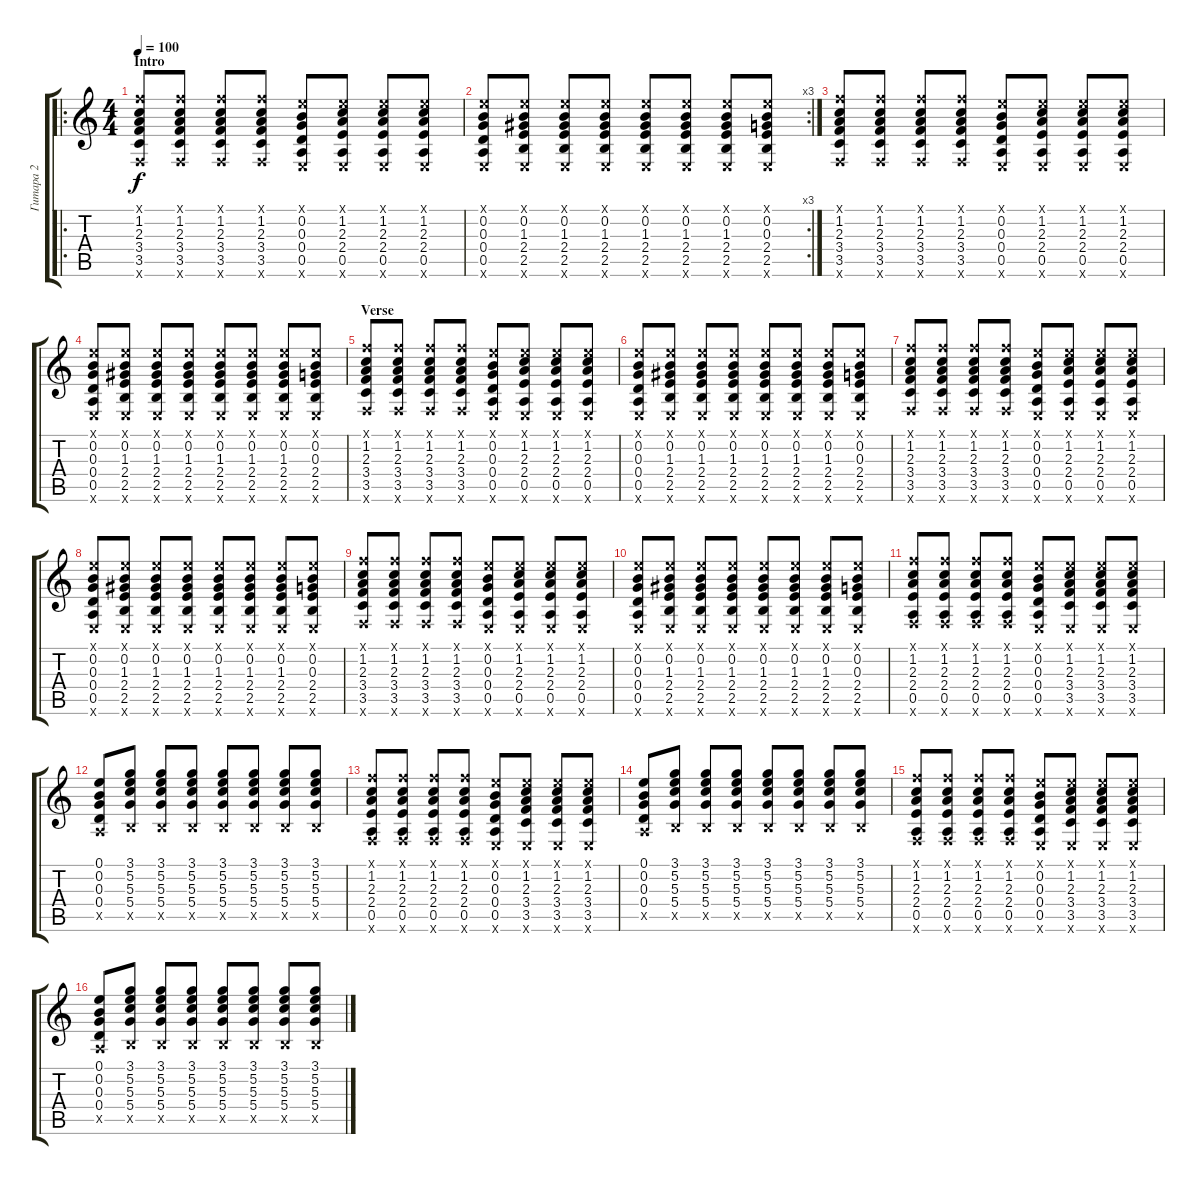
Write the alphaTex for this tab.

\track ("Гитара 2" "Гитара 2") {instrument distortionguitar}
\staff {score tabs}
\tuning (E4 B3 G3 D3 A2 E2) {hide}
\ro
\ts (4 4)
\section ("" "Intro")
\tempo 100
\clef g2
\ks c
(1.1{x} 1.2 2.3 3.4 3.5 1.6{x}).8{dy f instrument distortionguitar} (1.1{x} 1.2 2.3 3.4 3.5 1.6{x}).8 (1.1{x} 1.2 2.3 3.4 3.5 1.6{x}).8 (1.1{x} 1.2 2.3 3.4 3.5 1.6{x}).8 (0.1{x} 0.2 0.3 0.4 0.5 0.6{x}).8 (0.1{x} 1.2 2.3 2.4 0.5 0.6{x}).8 (0.1{x} 1.2 2.3 2.4 0.5 0.6{x}).8 (0.1{x} 1.2 2.3 2.4 0.5 0.6{x}).8 |
\rc 3
(0.1{x} 0.2 0.3 0.4 0.5 0.6{x}).8 (0.1{x} 0.2 1.3 2.4 2.5 0.6{x}).8 (0.1{x} 0.2 1.3 2.4 2.5 0.6{x}).8 (0.1{x} 0.2 1.3 2.4 2.5 0.6{x}).8 (0.1{x} 0.2 1.3 2.4 2.5 0.6{x}).8 (0.1{x} 0.2 1.3 2.4 2.5 0.6{x}).8 (0.1{x} 0.2 1.3 2.4 2.5 0.6{x}).8 (0.1{x} 0.2 0.3 2.4 2.5 0.6{x}).8 |
(1.1{x} 1.2 2.3 3.4 3.5 1.6{x}).8 (1.1{x} 1.2 2.3 3.4 3.5 1.6{x}).8 (1.1{x} 1.2 2.3 3.4 3.5 1.6{x}).8 (1.1{x} 1.2 2.3 3.4 3.5 1.6{x}).8 (0.1{x} 0.2 0.3 0.4 0.5 0.6{x}).8 (0.1{x} 1.2 2.3 2.4 0.5 0.6{x}).8 (0.1{x} 1.2 2.3 2.4 0.5 0.6{x}).8 (0.1{x} 1.2 2.3 2.4 0.5 0.6{x}).8 |
(0.1{x} 0.2 0.3 0.4 0.5 0.6{x}).8 (0.1{x} 0.2 1.3 2.4 2.5 0.6{x}).8 (0.1{x} 0.2 1.3 2.4 2.5 0.6{x}).8 (0.1{x} 0.2 1.3 2.4 2.5 0.6{x}).8 (0.1{x} 0.2 1.3 2.4 2.5 0.6{x}).8 (0.1{x} 0.2 1.3 2.4 2.5 0.6{x}).8 (0.1{x} 0.2 1.3 2.4 2.5 0.6{x}).8 (0.1{x} 0.2 0.3 2.4 2.5 0.6{x}).8 |
\section ("" "Verse")
(1.1{x} 1.2 2.3 3.4 3.5 1.6{x}).8 (1.1{x} 1.2 2.3 3.4 3.5 1.6{x}).8 (1.1{x} 1.2 2.3 3.4 3.5 1.6{x}).8 (1.1{x} 1.2 2.3 3.4 3.5 1.6{x}).8 (0.1{x} 0.2 0.3 0.4 0.5 0.6{x}).8 (0.1{x} 1.2 2.3 2.4 0.5 0.6{x}).8 (0.1{x} 1.2 2.3 2.4 0.5 0.6{x}).8 (0.1{x} 1.2 2.3 2.4 0.5 0.6{x}).8 |
(0.1{x} 0.2 0.3 0.4 0.5 0.6{x}).8 (0.1{x} 0.2 1.3 2.4 2.5 0.6{x}).8 (0.1{x} 0.2 1.3 2.4 2.5 0.6{x}).8 (0.1{x} 0.2 1.3 2.4 2.5 0.6{x}).8 (0.1{x} 0.2 1.3 2.4 2.5 0.6{x}).8 (0.1{x} 0.2 1.3 2.4 2.5 0.6{x}).8 (0.1{x} 0.2 1.3 2.4 2.5 0.6{x}).8 (0.1{x} 0.2 0.3 2.4 2.5 0.6{x}).8 |
(1.1{x} 1.2 2.3 3.4 3.5 1.6{x}).8 (1.1{x} 1.2 2.3 3.4 3.5 1.6{x}).8 (1.1{x} 1.2 2.3 3.4 3.5 1.6{x}).8 (1.1{x} 1.2 2.3 3.4 3.5 1.6{x}).8 (0.1{x} 0.2 0.3 0.4 0.5 0.6{x}).8 (0.1{x} 1.2 2.3 2.4 0.5 0.6{x}).8 (0.1{x} 1.2 2.3 2.4 0.5 0.6{x}).8 (0.1{x} 1.2 2.3 2.4 0.5 0.6{x}).8 |
(0.1{x} 0.2 0.3 0.4 0.5 0.6{x}).8 (0.1{x} 0.2 1.3 2.4 2.5 0.6{x}).8 (0.1{x} 0.2 1.3 2.4 2.5 0.6{x}).8 (0.1{x} 0.2 1.3 2.4 2.5 0.6{x}).8 (0.1{x} 0.2 1.3 2.4 2.5 0.6{x}).8 (0.1{x} 0.2 1.3 2.4 2.5 0.6{x}).8 (0.1{x} 0.2 1.3 2.4 2.5 0.6{x}).8 (0.1{x} 0.2 0.3 2.4 2.5 0.6{x}).8 |
(1.1{x} 1.2 2.3 3.4 3.5 1.6{x}).8 (1.1{x} 1.2 2.3 3.4 3.5 1.6{x}).8 (1.1{x} 1.2 2.3 3.4 3.5 1.6{x}).8 (1.1{x} 1.2 2.3 3.4 3.5 1.6{x}).8 (0.1{x} 0.2 0.3 0.4 0.5 0.6{x}).8 (0.1{x} 1.2 2.3 2.4 0.5 0.6{x}).8 (0.1{x} 1.2 2.3 2.4 0.5 0.6{x}).8 (0.1{x} 1.2 2.3 2.4 0.5 0.6{x}).8 |
(0.1{x} 0.2 0.3 0.4 0.5 0.6{x}).8 (0.1{x} 0.2 1.3 2.4 2.5 0.6{x}).8 (0.1{x} 0.2 1.3 2.4 2.5 0.6{x}).8 (0.1{x} 0.2 1.3 2.4 2.5 0.6{x}).8 (0.1{x} 0.2 1.3 2.4 2.5 0.6{x}).8 (0.1{x} 0.2 1.3 2.4 2.5 0.6{x}).8 (0.1{x} 0.2 1.3 2.4 2.5 0.6{x}).8 (0.1{x} 0.2 0.3 2.4 2.5 0.6{x}).8 |
(1.1{x} 1.2 2.3 2.4 0.5 1.6{x}).8 (1.1{x} 1.2 2.3 2.4 0.5 1.6{x}).8 (1.1{x} 1.2 2.3 2.4 0.5 1.6{x}).8 (1.1{x} 1.2 2.3 2.4 0.5 1.6{x}).8 (0.1{x} 0.2 0.3 0.4 0.5 0.6{x}).8 (0.1{x} 1.2 2.3 3.4 3.5 0.6{x}).8 (0.1{x} 1.2 2.3 3.4 3.5 0.6{x}).8 (0.1{x} 1.2 2.3 3.4 3.5 0.6{x}).8 |
(0.1 0.2 0.3 0.4 0.5{x}).8 (3.1 5.2 5.3 5.4 2.5{x}).8 (3.1 5.2 5.3 5.4 2.5{x}).8 (3.1 5.2 5.3 5.4 2.5{x}).8 (3.1 5.2 5.3 5.4 2.5{x}).8 (3.1 5.2 5.3 5.4 2.5{x}).8 (3.1 5.2 5.3 5.4 2.5{x}).8 (3.1 5.2 5.3 5.4 2.5{x}).8 |
(1.1{x} 1.2 2.3 2.4 0.5 1.6{x}).8 (1.1{x} 1.2 2.3 2.4 0.5 1.6{x}).8 (1.1{x} 1.2 2.3 2.4 0.5 1.6{x}).8 (1.1{x} 1.2 2.3 2.4 0.5 1.6{x}).8 (0.1{x} 0.2 0.3 0.4 0.5 0.6{x}).8 (0.1{x} 1.2 2.3 3.4 3.5 0.6{x}).8 (0.1{x} 1.2 2.3 3.4 3.5 0.6{x}).8 (0.1{x} 1.2 2.3 3.4 3.5 0.6{x}).8 |
(0.1 0.2 0.3 0.4 0.5{x}).8 (3.1 5.2 5.3 5.4 2.5{x}).8 (3.1 5.2 5.3 5.4 2.5{x}).8 (3.1 5.2 5.3 5.4 2.5{x}).8 (3.1 5.2 5.3 5.4 2.5{x}).8 (3.1 5.2 5.3 5.4 2.5{x}).8 (3.1 5.2 5.3 5.4 2.5{x}).8 (3.1 5.2 5.3 5.4 2.5{x}).8 |
(1.1{x} 1.2 2.3 2.4 0.5 1.6{x}).8 (1.1{x} 1.2 2.3 2.4 0.5 1.6{x}).8 (1.1{x} 1.2 2.3 2.4 0.5 1.6{x}).8 (1.1{x} 1.2 2.3 2.4 0.5 1.6{x}).8 (0.1{x} 0.2 0.3 0.4 0.5 0.6{x}).8 (0.1{x} 1.2 2.3 3.4 3.5 0.6{x}).8 (0.1{x} 1.2 2.3 3.4 3.5 0.6{x}).8 (0.1{x} 1.2 2.3 3.4 3.5 0.6{x}).8 |
(0.1 0.2 0.3 0.4 0.5{x}).8 (3.1 5.2 5.3 5.4 2.5{x}).8 (3.1 5.2 5.3 5.4 2.5{x}).8 (3.1 5.2 5.3 5.4 2.5{x}).8 (3.1 5.2 5.3 5.4 2.5{x}).8 (3.1 5.2 5.3 5.4 2.5{x}).8 (3.1 5.2 5.3 5.4 2.5{x}).8 (3.1 5.2 5.3 5.4 2.5{x}).8
